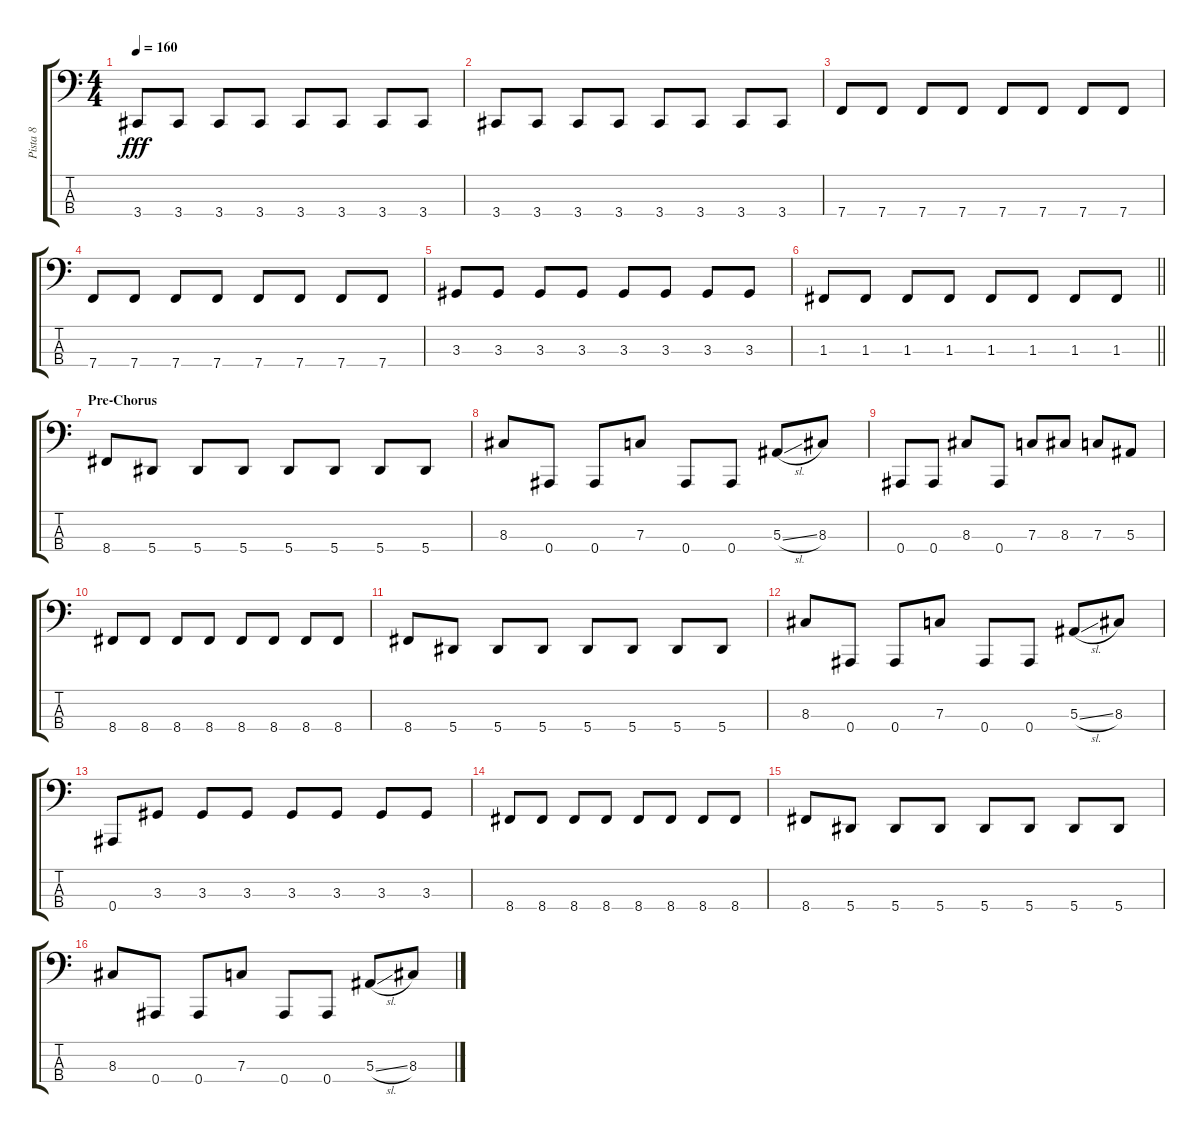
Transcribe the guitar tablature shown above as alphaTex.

\track ("Pista 8" "Pista 8") {instrument electricbassfinger}
\staff {score tabs}
\tuning (Eb2 Bb1 F1 Bb0) {hide}
\ts (4 4)
\tempo 160
\clef f4
\ks c
3.4.8{dy fff} 3.4.8 3.4.8 3.4.8 3.4.8 3.4.8 3.4.8 3.4.8 |
3.4.8 3.4.8 3.4.8 3.4.8 3.4.8 3.4.8 3.4.8 3.4.8 |
7.4.8 7.4.8 7.4.8 7.4.8 7.4.8 7.4.8 7.4.8 7.4.8 |
7.4.8 7.4.8 7.4.8 7.4.8 7.4.8 7.4.8 7.4.8 7.4.8 |
3.3.8 3.3.8 3.3.8 3.3.8 3.3.8 3.3.8 3.3.8 3.3.8 |
\barLineRight lightlight
1.3.8 1.3.8 1.3.8 1.3.8 1.3.8 1.3.8 1.3.8 1.3.8 |
\section ("" "Pre-Chorus ")
8.4.8 5.4.8 5.4.8 5.4.8 5.4.8 5.4.8 5.4.8 5.4.8 |
8.3.8 0.4.8 0.4.8 7.3.8 0.4.8 0.4.8 5.3{sl}.8 8.3.8 |
0.4.8 0.4.8 8.3.8 0.4.8 7.3.8 8.3.8 7.3.8 5.3.8 |
8.4.8 8.4.8 8.4.8 8.4.8 8.4.8 8.4.8 8.4.8 8.4.8 |
8.4.8 5.4.8 5.4.8 5.4.8 5.4.8 5.4.8 5.4.8 5.4.8 |
8.3.8 0.4.8 0.4.8 7.3.8 0.4.8 0.4.8 5.3{sl}.8 8.3.8 |
0.4.8 3.3.8 3.3.8 3.3.8 3.3.8 3.3.8 3.3.8 3.3.8 |
8.4.8 8.4.8 8.4.8 8.4.8 8.4.8 8.4.8 8.4.8 8.4.8 |
8.4.8 5.4.8 5.4.8 5.4.8 5.4.8 5.4.8 5.4.8 5.4.8 |
8.3.8 0.4.8 0.4.8 7.3.8 0.4.8 0.4.8 5.3{sl}.8 8.3.8
